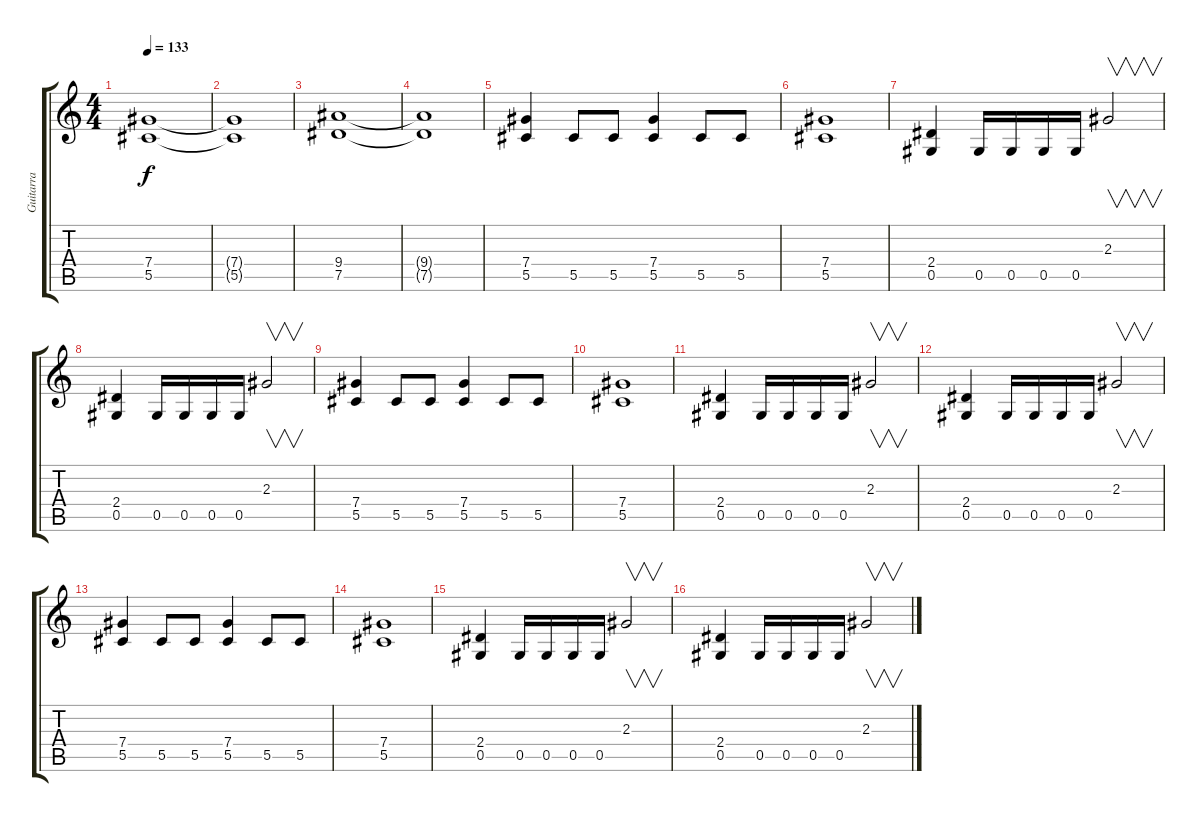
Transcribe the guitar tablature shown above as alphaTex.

\track ("Guitarra" "Guitarra") {instrument distortionguitar}
\staff {score tabs}
\tuning (Eb4 Bb3 Gb3 Db3 Ab2 Eb2) {hide}
\ts (4 4)
\tempo 133
\clef g2
\ks c
(7.4 5.5).1{dy f} |
(7.4{t} 5.5{t}).1 |
(9.4 7.5).1 |
(9.4{t} 7.5{t}).1 |
(7.4 5.5).4{instrument distortionguitar} 5.5.8 5.5.8 (7.4 5.5).4 5.5.8 5.5.8 |
(7.4 5.5).1 |
(2.4 0.5).4 0.5.16 0.5.16 0.5.16 0.5.16 2.3.2{v instrument guitarharmonics} |
(2.4 0.5).4{instrument distortionguitar} 0.5.16 0.5.16 0.5.16 0.5.16 2.3.2{v instrument guitarharmonics} |
(7.4 5.5).4{instrument distortionguitar} 5.5.8 5.5.8 (7.4 5.5).4 5.5.8 5.5.8 |
(7.4 5.5).1 |
(2.4 0.5).4 0.5.16 0.5.16 0.5.16 0.5.16 2.3.2{v instrument guitarharmonics} |
(2.4 0.5).4{instrument distortionguitar} 0.5.16 0.5.16 0.5.16 0.5.16 2.3.2{v instrument guitarharmonics} |
(7.4 5.5).4{instrument distortionguitar} 5.5.8 5.5.8 (7.4 5.5).4 5.5.8 5.5.8 |
(7.4 5.5).1 |
(2.4 0.5).4 0.5.16 0.5.16 0.5.16 0.5.16 2.3.2{v instrument guitarharmonics} |
(2.4 0.5).4{instrument distortionguitar} 0.5.16 0.5.16 0.5.16 0.5.16 2.3.2{v instrument guitarharmonics}
